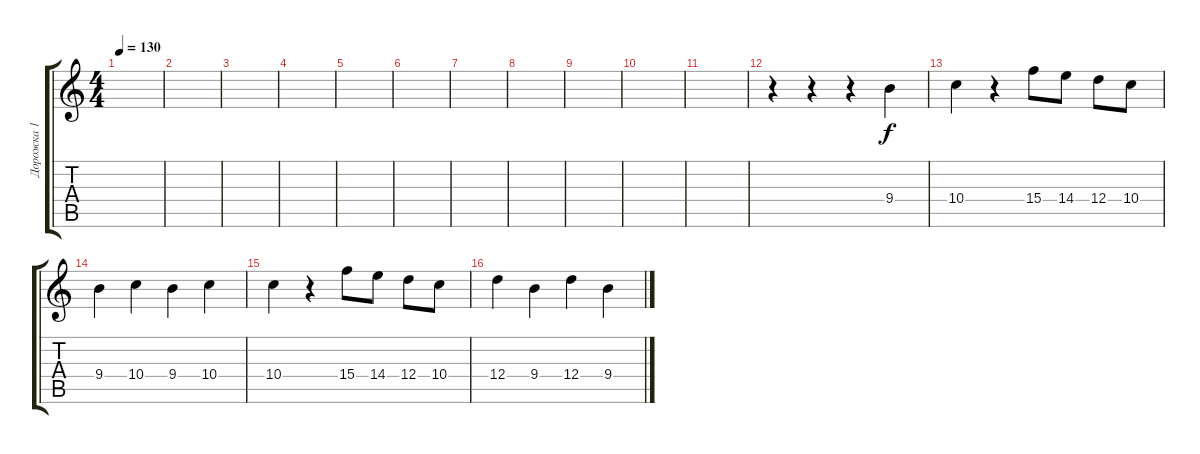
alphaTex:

\track ("Дорожка 1" "Дорожка 1") {instrument overdrivenguitar}
\staff {score tabs}
\tuning (E4 B3 G3 D3 A2 E2) {hide}
\ts (4 4)
\tempo 130
\clef g2
\ks c
|
|
|
|
|
|
|
|
|
|
|
r.4 r.4 r.4 9.4.4 |
10.4.4 r.4 15.4.8 14.4.8 12.4.8 10.4.8 |
9.4.4 10.4.4 9.4.4 10.4.4 |
10.4.4 r.4 15.4.8 14.4.8 12.4.8 10.4.8 |
12.4.4 9.4.4 12.4.4 9.4.4
